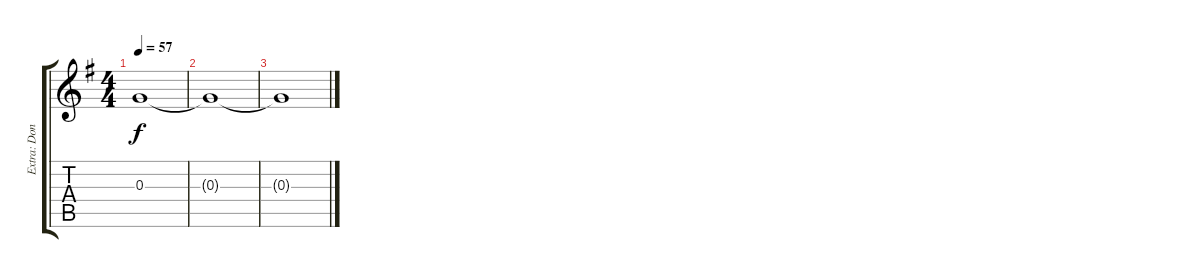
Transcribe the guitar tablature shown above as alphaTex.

\track ("Extra: Don" "Extra: Don") {instrument acousticguitarnylon}
\staff {score tabs}
\tuning (E4 B3 G3 D3 A2 E2) {hide}
\ts (4 4)
\tempo 57
\clef g2
\ks g
0.3{t}.1{dy f} |
0.3{t}.1 |
0.3{t}.1
